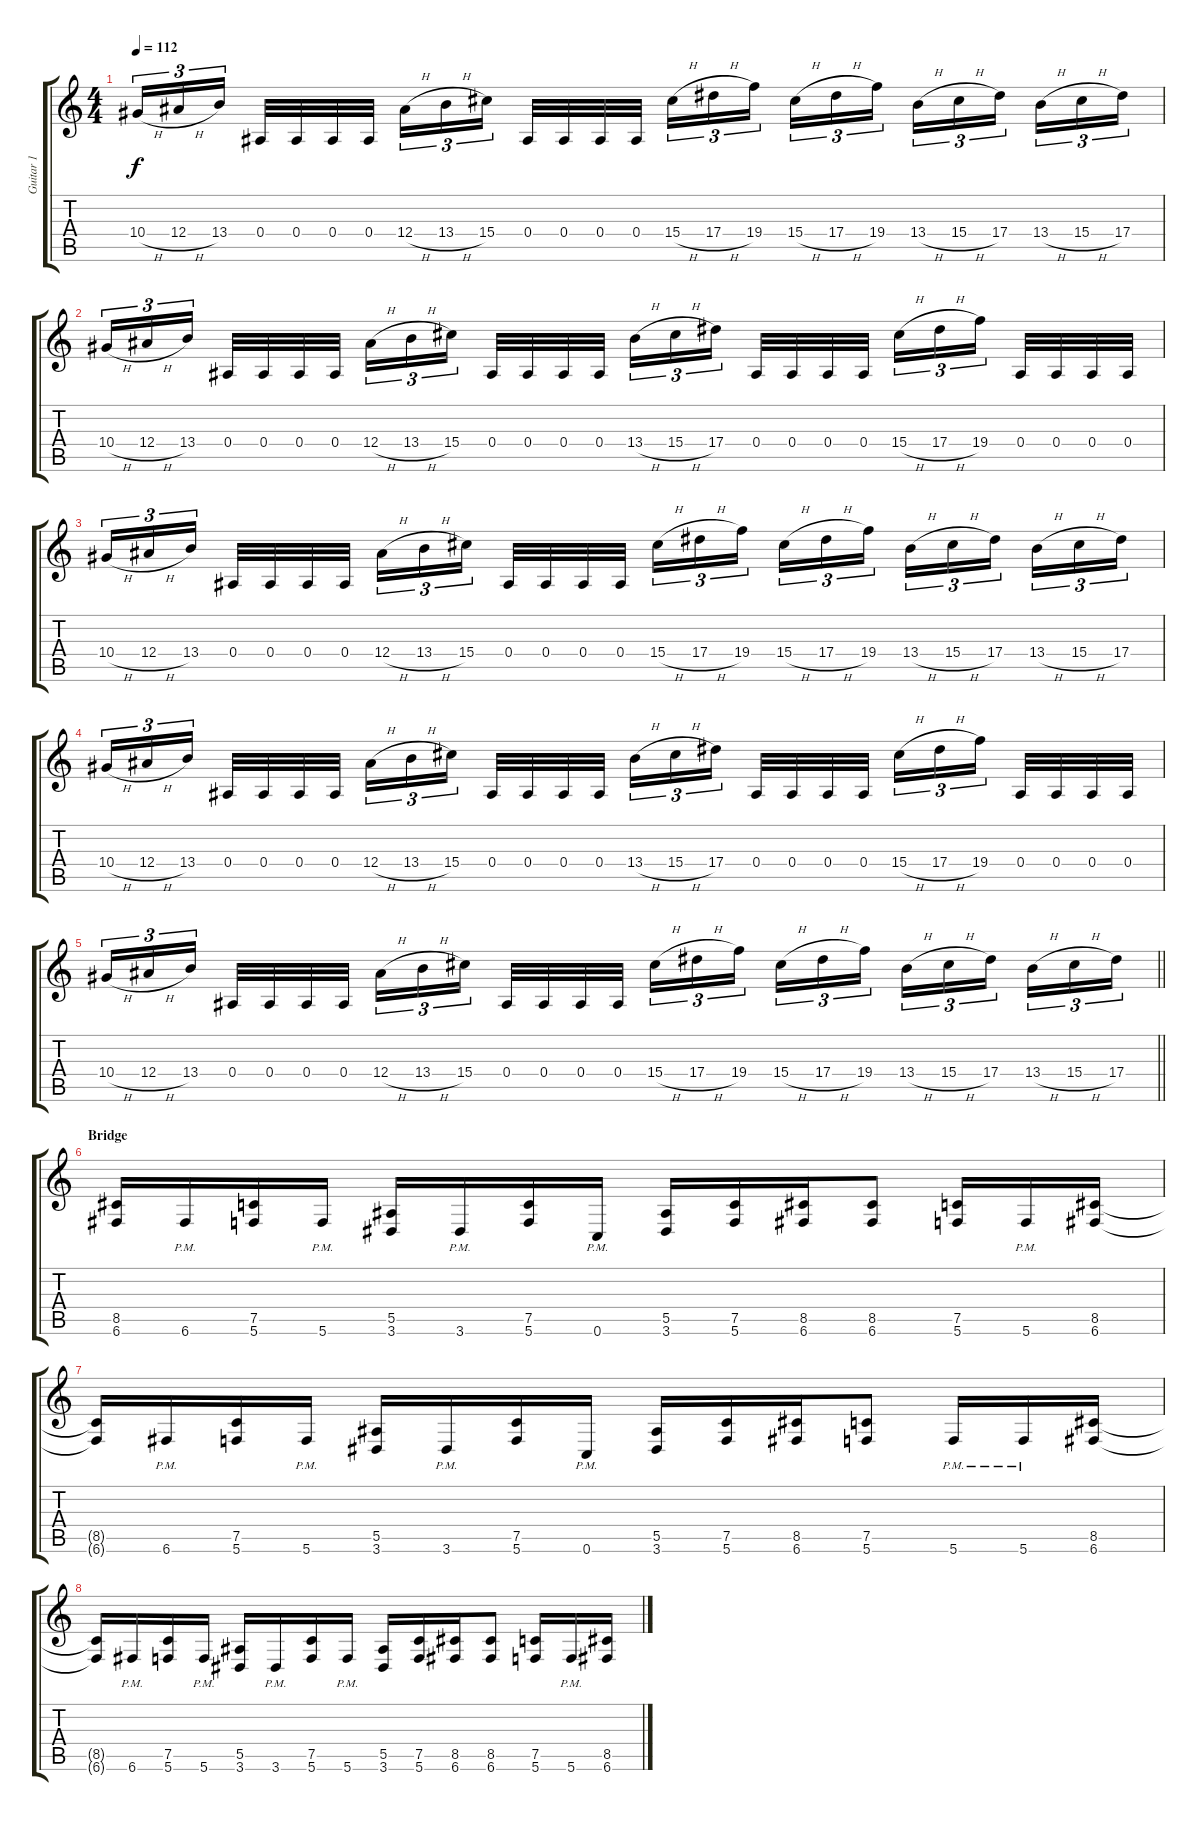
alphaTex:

\track ("Guitar 1" "Guitar 1") {instrument distortionguitar}
\staff {score tabs}
\tuning (C4 G3 Eb3 Bb2 F2 C2) {hide}
\ts (4 4)
\tempo 112
\clef g2
\ks c
10.4{h}.16{tu (3 2) dy f} 12.4{h}.16{tu (3 2)} 13.4.16{tu (3 2) beam splitsecondary} 0.4.32 0.4.32 0.4.32 0.4.32 12.4{h}.16{tu (3 2)} 13.4{h}.16{tu (3 2)} 15.4.16{tu (3 2) beam splitsecondary} 0.4.32 0.4.32 0.4.32 0.4.32 15.4{h}.16{tu (3 2)} 17.4{h}.16{tu (3 2)} 19.4.16{tu (3 2) beam splitsecondary} 15.4{h}.16{tu (3 2)} 17.4{h}.16{tu (3 2)} 19.4.16{tu (3 2)} 13.4{h}.16{tu (3 2)} 15.4{h}.16{tu (3 2)} 17.4.16{tu (3 2) beam splitsecondary} 13.4{h}.16{tu (3 2)} 15.4{h}.16{tu (3 2)} 17.4.16{tu (3 2)} |
10.4{h}.16{tu (3 2)} 12.4{h}.16{tu (3 2)} 13.4.16{tu (3 2) beam splitsecondary} 0.4.32 0.4.32 0.4.32 0.4.32 12.4{h}.16{tu (3 2)} 13.4{h}.16{tu (3 2)} 15.4.16{tu (3 2) beam splitsecondary} 0.4.32 0.4.32 0.4.32 0.4.32 13.4{h}.16{tu (3 2)} 15.4{h}.16{tu (3 2)} 17.4.16{tu (3 2) beam splitsecondary} 0.4.32 0.4.32 0.4.32 0.4.32 15.4{h}.16{tu (3 2)} 17.4{h}.16{tu (3 2)} 19.4.16{tu (3 2) beam splitsecondary} 0.4.32 0.4.32 0.4.32 0.4.32 |
10.4{h}.16{tu (3 2)} 12.4{h}.16{tu (3 2)} 13.4.16{tu (3 2) beam splitsecondary} 0.4.32 0.4.32 0.4.32 0.4.32 12.4{h}.16{tu (3 2)} 13.4{h}.16{tu (3 2)} 15.4.16{tu (3 2) beam splitsecondary} 0.4.32 0.4.32 0.4.32 0.4.32 15.4{h}.16{tu (3 2)} 17.4{h}.16{tu (3 2)} 19.4.16{tu (3 2) beam splitsecondary} 15.4{h}.16{tu (3 2)} 17.4{h}.16{tu (3 2)} 19.4.16{tu (3 2)} 13.4{h}.16{tu (3 2)} 15.4{h}.16{tu (3 2)} 17.4.16{tu (3 2) beam splitsecondary} 13.4{h}.16{tu (3 2)} 15.4{h}.16{tu (3 2)} 17.4.16{tu (3 2)} |
10.4{h}.16{tu (3 2)} 12.4{h}.16{tu (3 2)} 13.4.16{tu (3 2) beam splitsecondary} 0.4.32 0.4.32 0.4.32 0.4.32 12.4{h}.16{tu (3 2)} 13.4{h}.16{tu (3 2)} 15.4.16{tu (3 2) beam splitsecondary} 0.4.32 0.4.32 0.4.32 0.4.32 13.4{h}.16{tu (3 2)} 15.4{h}.16{tu (3 2)} 17.4.16{tu (3 2) beam splitsecondary} 0.4.32 0.4.32 0.4.32 0.4.32 15.4{h}.16{tu (3 2)} 17.4{h}.16{tu (3 2)} 19.4.16{tu (3 2) beam splitsecondary} 0.4.32 0.4.32 0.4.32 0.4.32 |
\barLineRight lightlight
10.4{h}.16{tu (3 2)} 12.4{h}.16{tu (3 2)} 13.4.16{tu (3 2) beam splitsecondary} 0.4.32 0.4.32 0.4.32 0.4.32 12.4{h}.16{tu (3 2)} 13.4{h}.16{tu (3 2)} 15.4.16{tu (3 2) beam splitsecondary} 0.4.32 0.4.32 0.4.32 0.4.32 15.4{h}.16{tu (3 2)} 17.4{h}.16{tu (3 2)} 19.4.16{tu (3 2) beam splitsecondary} 15.4{h}.16{tu (3 2)} 17.4{h}.16{tu (3 2)} 19.4.16{tu (3 2)} 13.4{h}.16{tu (3 2)} 15.4{h}.16{tu (3 2)} 17.4.16{tu (3 2) beam splitsecondary} 13.4{h}.16{tu (3 2)} 15.4{h}.16{tu (3 2)} 17.4.16{tu (3 2)} |
\section ("" "Bridge")
(8.5 6.6).16 6.6{pm}.16 (7.5 5.6).16 5.6{pm}.16 (5.5 3.6).16 3.6{pm}.16 (7.5 5.6).16 0.6{pm}.16 (5.5 3.6).16 (7.5 5.6).16 (8.5 6.6).16 (8.5 6.6).8 (7.5 5.6).16 5.6{pm}.16 (8.5 6.6).16 |
(8.5{t} 6.6{t}).16 6.6{pm}.16 (7.5 5.6).16 5.6{pm}.16 (5.5 3.6).16 3.6{pm}.16 (7.5 5.6).16 0.6{pm}.16 (5.5 3.6).16 (7.5 5.6).16 (8.5 6.6).16 (7.5 5.6).8 5.6{pm}.16 5.6{pm}.16 (8.5 6.6).16 |
(8.5{t} 6.6{t}).16 6.6{pm}.16 (7.5 5.6).16 5.6{pm}.16 (5.5 3.6).16 3.6{pm}.16 (7.5 5.6).16 5.6{pm}.16 (5.5 3.6).16 (7.5 5.6).16 (8.5 6.6).16 (8.5 6.6).8 (7.5 5.6).16 5.6{pm}.16 (8.5 6.6).16
